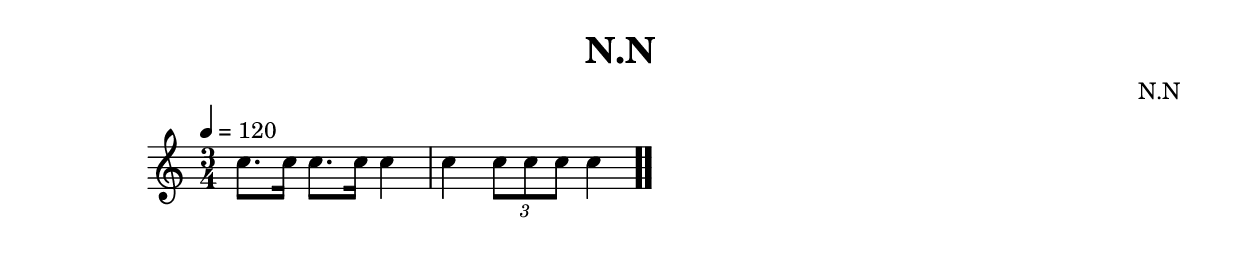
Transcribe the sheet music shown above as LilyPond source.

\version "2.13.2"

#(ly:set-option 'point-and-click #f)

\header {
  title = "N.N"
  composer = "N.N"
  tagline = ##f
}
global =
{
    \override Staff.TimeSignature #'style = #'()
    \time 3/4
    \clef "treble"
    \key c \major
    \override Rest #'direction = #'0
    \override MultiMeasureRest #'staff-position = #0
}
\score
{
<<
    \transpose c' c'

    
    \new Staff
    <<
    \transpose c' c'

    {
      \global
  		%\override Score.MetronomeMark #'transparent = ##t
  		%\override Score.MetronomeMark #'stencil = ##f
  		
  		\override HorizontalBracket #'direction = #UP
  		\override HorizontalBracket #'bracket-flare = #'(0 . 0)
  		
  		\override TextSpanner #'dash-fraction = #1.0
  		\override TextSpanner #'bound-details #'left #'text = \markup{ \concat{\draw-line #'(0 . -1.0) \draw-line #'(1.0 . 0) }}
  		\override TextSpanner #'bound-details #'right #'text = \markup{ \concat{ \draw-line #'(1.0 . 0) \draw-line #'(0 . -1.0) }}
          \set Score.markFormatter = #format-mark-box-numbers


      \tempo 4 = 120
      \set Score.currentBarNumber = #1
     
      | \time 3/4 c''8. c''16 c''8. c''16 c''4 
      | c''4 \tuplet 3/2 {c''8 c''8 c''8} c''4\bar  ".."
    }
    >>
>>    
}
